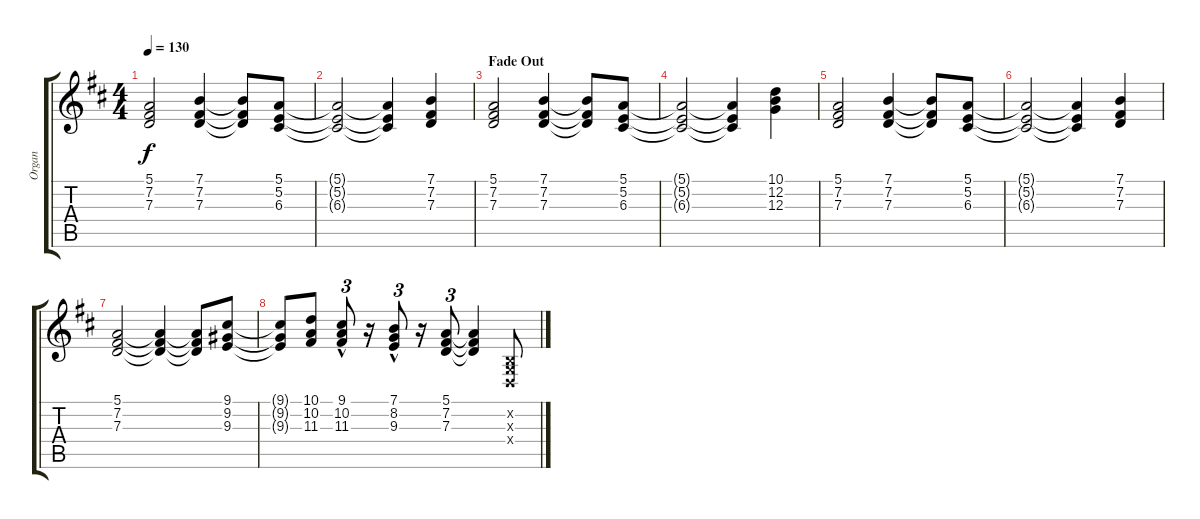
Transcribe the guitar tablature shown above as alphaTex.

\track ("Organ" "Organ") {instrument lead2sawtooth}
\staff {score tabs}
\tuning (E4 B3 G3 D3 A2 E2) {hide}
\ts (4 4)
\tempo 130
\clef g2
\ks d
(5.1 7.2 7.3).2{dy f} (7.1 7.2 7.3).4 (7.1{t} 7.2{t} 7.3{t}).8 (5.1 5.2 6.3).8 |
(5.1{t} 5.2{t} 6.3{t}).2 (5.1{t} 5.2{t} 6.3{t}).4 (7.1 7.2 7.3).4 |
\section ("" "Fade Out")
(5.1 7.2 7.3).2 (7.1 7.2 7.3).4 (7.1{t} 7.2{t} 7.3{t}).8 (5.1 5.2 6.3).8 |
(5.1{t} 5.2{t} 6.3{t}).2 (5.1{t} 5.2{t} 6.3{t}).4 (10.1 12.2 12.3).4 |
(5.1 7.2 7.3).2 (7.1 7.2 7.3).4 (7.1{t} 7.2{t} 7.3{t}).8 (5.1 5.2 6.3).8 |
(5.1{t} 5.2{t} 6.3{t}).2 (5.1{t} 5.2{t} 6.3{t}).4 (7.1 7.2 7.3).4 |
(5.1 7.2 7.3).2 (5.1{t} 7.2{t} 7.3{t}).4 (5.1{t} 7.2{t} 7.3{t}).8 (9.1 9.2 9.3).8 |
(9.1{t} 9.2{t} 9.3{t}).8 (10.1 10.2 11.3).8 (9.1 10.2{hac} 11.3{hac}).8{tu (3 2)} r.16 (7.1 8.2{hac} 9.3{hac}).8{tu (3 2)} r.16 (5.1 7.2 7.3).8{tu (3 2)} (5.1{t} 7.2{t} 7.3{t}).4 (0.2{x} 0.3{x} 0.4{x}).8
